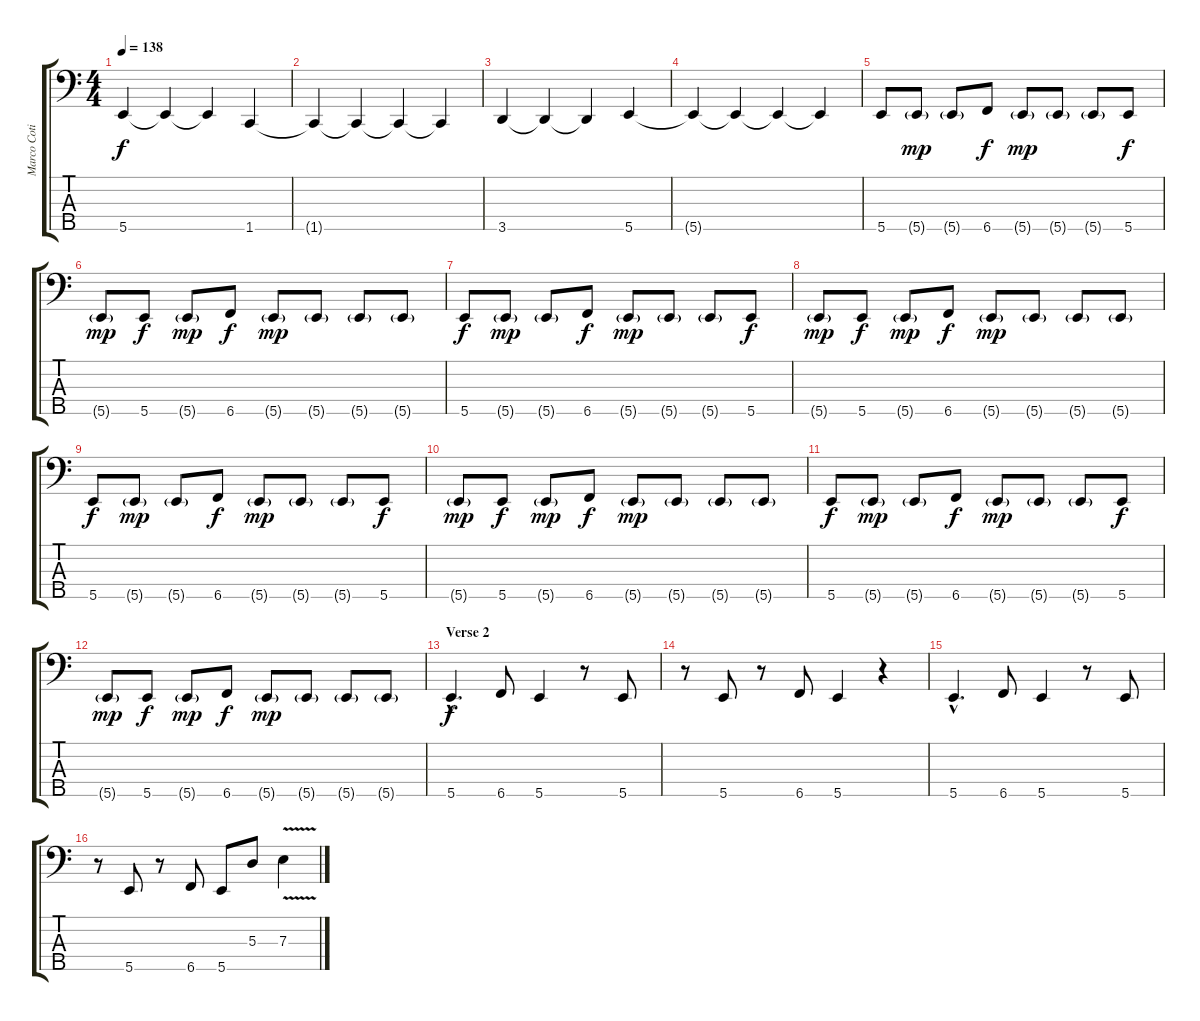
\track ("Marco Coti Celati" "Marco Coti") {instrument electricbassfinger}
\staff {score tabs}
\tuning (G2 D2 A1 E1 B0) {hide}
\ts (4 4)
\tempo 138
\clef f4
\ks c
5.5.4{dy f} 5.5{t}.4 5.5{t}.4 1.5.4 |
1.5{t}.4 1.5{t}.4 1.5{t}.4 1.5{t}.4 |
3.5.4 3.5{t}.4 3.5{t}.4 5.5.4 |
5.5{t}.4 5.5{t}.4 5.5{t}.4 5.5{t}.4 |
5.5.8 5.5{g}.8{dy mp} 5.5{g}.8 6.5.8{dy f} 5.5{g}.8{dy mp} 5.5{g}.8 5.5{g}.8 5.5.8{dy f} |
5.5{g}.8{dy mp} 5.5.8{dy f} 5.5{g}.8{dy mp} 6.5.8{dy f} 5.5{g}.8{dy mp} 5.5{g}.8 5.5{g}.8 5.5{g}.8 |
5.5.8{dy f} 5.5{g}.8{dy mp} 5.5{g}.8 6.5.8{dy f} 5.5{g}.8{dy mp} 5.5{g}.8 5.5{g}.8 5.5.8{dy f} |
5.5{g}.8{dy mp} 5.5.8{dy f} 5.5{g}.8{dy mp} 6.5.8{dy f} 5.5{g}.8{dy mp} 5.5{g}.8 5.5{g}.8 5.5{g}.8 |
5.5.8{dy f} 5.5{g}.8{dy mp} 5.5{g}.8 6.5.8{dy f} 5.5{g}.8{dy mp} 5.5{g}.8 5.5{g}.8 5.5.8{dy f} |
5.5{g}.8{dy mp} 5.5.8{dy f} 5.5{g}.8{dy mp} 6.5.8{dy f} 5.5{g}.8{dy mp} 5.5{g}.8 5.5{g}.8 5.5{g}.8 |
5.5.8{dy f} 5.5{g}.8{dy mp} 5.5{g}.8 6.5.8{dy f} 5.5{g}.8{dy mp} 5.5{g}.8 5.5{g}.8 5.5.8{dy f} |
5.5{g}.8{dy mp} 5.5.8{dy f} 5.5{g}.8{dy mp} 6.5.8{dy f} 5.5{g}.8{dy mp} 5.5{g}.8 5.5{g}.8 5.5{g}.8 |
\section ("" "Verse 2")
5.5{hac}.4{d dy f} 6.5.8 5.5.4 r.8 5.5.8 |
r.8 5.5.8 r.8 6.5.8 5.5.4 r.4 |
5.5{hac}.4{d} 6.5.8 5.5.4 r.8 5.5.8 |
r.8 5.5.8 r.8 6.5.8 5.5.8 5.3.8 7.3{v}.4
